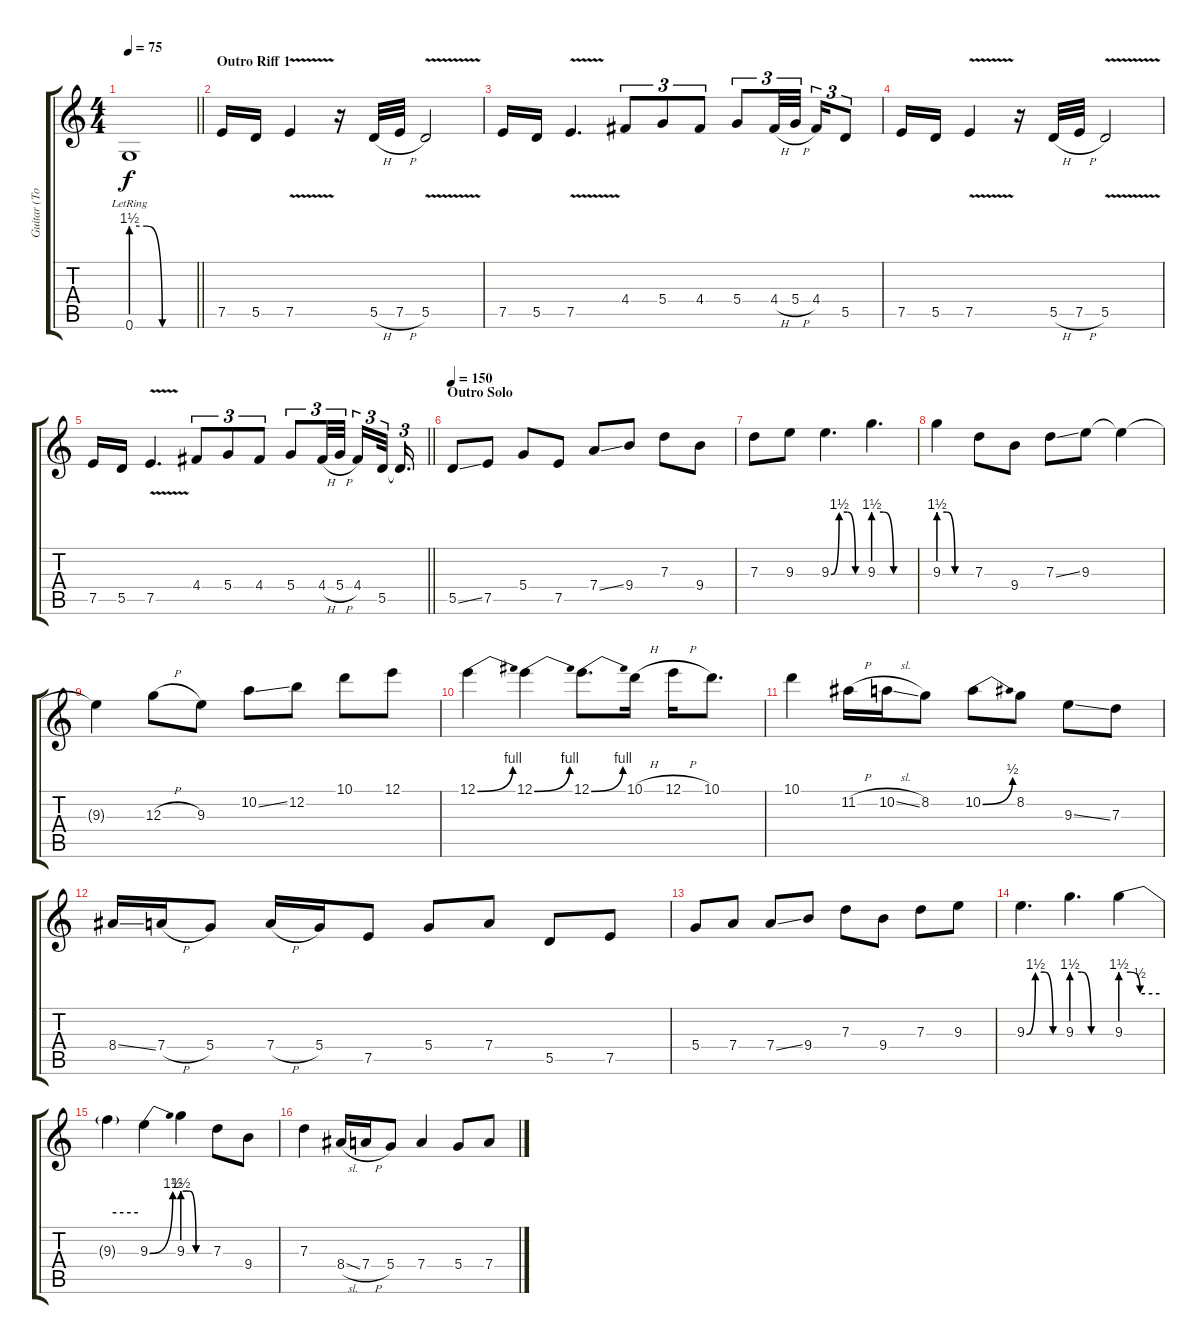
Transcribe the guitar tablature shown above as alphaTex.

\track ("Guitar (Tony Iommi)" "Guitar (To") {instrument distortionguitar}
\staff {score tabs}
\tuning (E4 B3 G3 D3 A2 E2) {hide}
\ts (4 4)
\tempo 75
\clef g2
\barLineRight lightlight
\ks c
0.6{be (custom 0 6 15 6 30 0 60 0) lr t}.1{dy f} |
\section ("" "Outro Riff 1")
7.5.16{balance 16} 5.5.16 7.5{v}.4 r.16 5.5{h}.32 7.5{h}.32 5.5{v}.2 |
7.5.16 5.5.16 7.5{v}.4{d} 4.4.8{tu (3 2)} 5.4.8{tu (3 2)} 4.4.8{tu (3 2)} 5.4.8{tu (3 2)} 4.4{h}.32{tu (3 2)} 5.4{h}.32{tu (3 2) beam splitsecondary} 4.4.16{tu (3 2)} 5.5.8{tu (3 2)} |
7.5.16 5.5.16 7.5{v}.4 r.16 5.5{h}.32 7.5{h}.32 5.5{v}.2 |
\barLineRight lightlight
7.5.16 5.5.16 7.5{v}.4{d} 4.4.8{tu (3 2)} 5.4.8{tu (3 2)} 4.4.8{tu (3 2)} 5.4.8{tu (3 2)} 4.4{h}.32{tu (3 2)} 5.4{h}.32{tu (3 2) beam splitsecondary} 4.4.16{tu (3 2)} 5.5.32{tu (3 2) beam splitsecondary} 5.5{t}.16{d tu (3 2)} |
\section ("" "Outro Solo")
\tempo 150
5.5{ss}.8 7.5.8 5.4.8 7.5.8 7.4{ss}.8 9.4.8 7.3.8 9.4.8 |
7.3.8 9.3.8 9.3{be (custom 0 0 15 6 30 6 45 0 60 0)}.4{d} 9.3{be (custom 0 6 15 6 30 0 60 0)}.4{d} |
9.3{be (custom 0 6 15 6 30 0 60 0)}.4 7.3.8 9.4.8 7.3{ss}.8 9.3.8 9.3{t}.4 |
9.3{t}.4 12.3{h}.8 9.3.8 10.2{ss}.8 12.2.8 10.1.8 12.1.8 |
12.1{be (bend 0 0 60 4)}.4 12.1{be (bend 0 0 60 4)}.4 12.1{be (bend 0 0 60 4)}.8{d} 10.1{h}.16 12.1{h}.16 10.1.8{d} |
10.1.4 11.2{h}.16 10.2{sl}.16 8.2.8 10.2{be (bend 0 0 60 2)}.8 8.2.8 9.3{ss}.8 7.3.8 |
8.4{ss}.16 7.4{h}.16 5.4.8 7.4{h}.16 5.4.16 7.5.8 5.4.8 7.4.8 5.5.8 7.5.8 |
5.4.8 7.4.8 7.4{ss}.8 9.4.8 7.3.8 9.4.8 7.3.8 9.3.8 |
9.3{be (custom 0 0 15 6 30 6 45 0 60 0)}.4{d} 9.3{be (custom 0 6 15 6 30 0 60 0)}.4{d} 9.3{be (custom 0 6 15 6 30 2 60 2)}.4 |
9.3{be (hold 0 2 60 2) t}.4 9.3{be (bend 0 0 60 6)}.4 9.3{be (custom 0 6 15 6 30 0 60 0)}.4 7.3.8 9.4.8 |
7.3.4 8.4{sl}.16 7.4{h}.16 5.4.8 7.4.4 5.4.8 7.4.8
